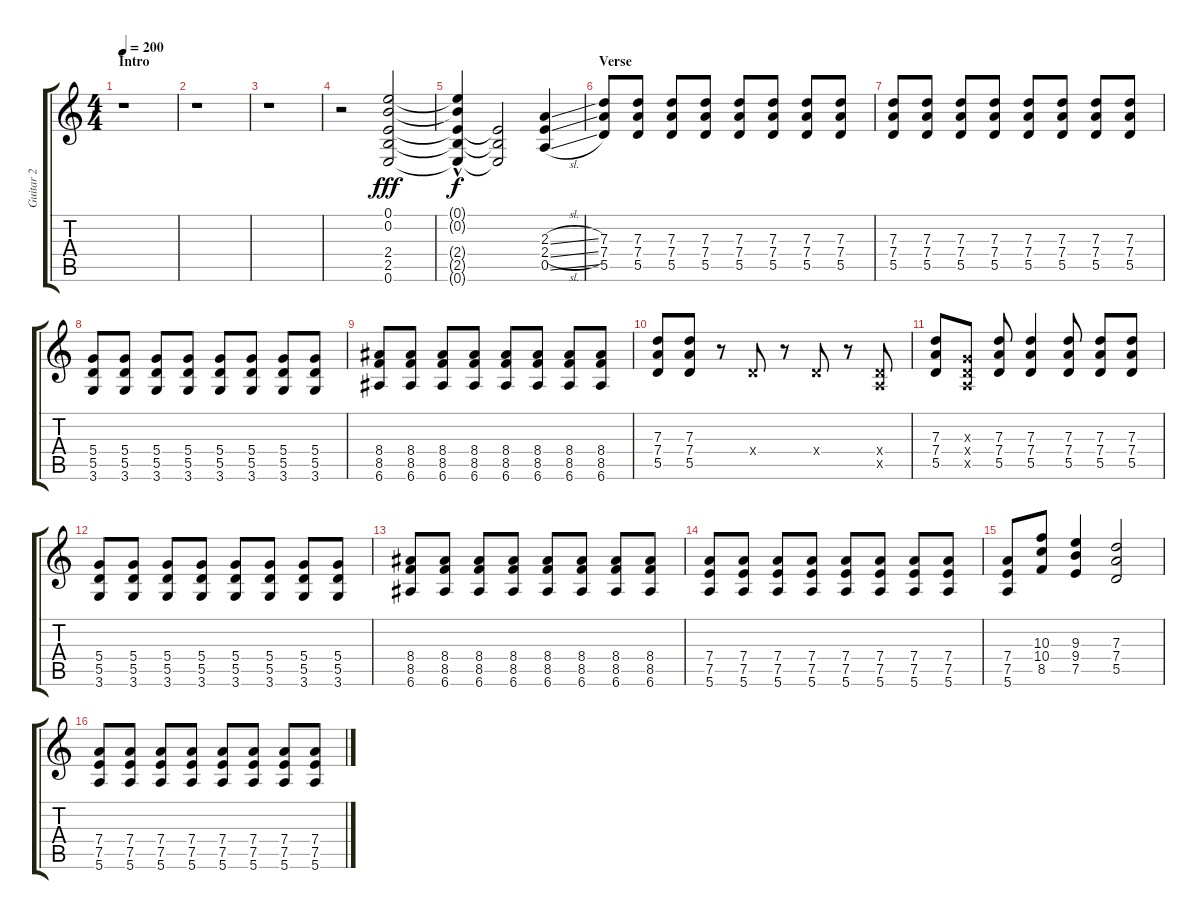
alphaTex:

\track ("Guitar 2" "Guitar 2") {instrument overdrivenguitar}
\staff {score tabs}
\tuning (E4 B3 G3 D3 A2 E2) {hide}
\ts (4 4)
\section ("" "Intro")
\tempo 200
\clef g2
\ks c
r.1{dy fff instrument overdrivenguitar} |
r.1 |
r.1 |
r.2 (0.1 0.2 2.4 2.5 0.6).2 |
(0.1{t} 0.2{t} 2.4{t} 2.5{hac t} 0.6{t}).4{dy f} (2.4{t} 2.5{t} 0.6{t}).2 (2.3{sl} 2.4{sl} 0.5{sl}).4 |
\section ("" "Verse")
(7.3 7.4 5.5).8 (7.3 7.4 5.5).8 (7.3 7.4 5.5).8 (7.3 7.4 5.5).8 (7.3 7.4 5.5).8 (7.3 7.4 5.5).8 (7.3 7.4 5.5).8 (7.3 7.4 5.5).8 |
(7.3 7.4 5.5).8 (7.3 7.4 5.5).8 (7.3 7.4 5.5).8 (7.3 7.4 5.5).8 (7.3 7.4 5.5).8 (7.3 7.4 5.5).8 (7.3 7.4 5.5).8 (7.3 7.4 5.5).8 |
(5.4 5.5 3.6).8 (5.4 5.5 3.6).8 (5.4 5.5 3.6).8 (5.4 5.5 3.6).8 (5.4 5.5 3.6).8 (5.4 5.5 3.6).8 (5.4 5.5 3.6).8 (5.4 5.5 3.6).8 |
(8.4 8.5 6.6).8 (8.4 8.5 6.6).8 (8.4 8.5 6.6).8 (8.4 8.5 6.6).8 (8.4 8.5 6.6).8 (8.4 8.5 6.6).8 (8.4 8.5 6.6).8 (8.4 8.5 6.6).8 |
(7.3 7.4 5.5).8 (7.3 7.4 5.5).8 r.8 0.4{x}.8 r.8 0.4{x}.8 r.8 (0.4{x} 0.5{x}).8 |
(7.3 7.4 5.5).8 (0.3{x} 0.4{x} 0.5{x}).8 (7.3 7.4 5.5).8 (7.3 7.4 5.5).4 (7.3 7.4 5.5).8 (7.3 7.4 5.5).8 (7.3 7.4 5.5).8 |
(5.4 5.5 3.6).8 (5.4 5.5 3.6).8 (5.4 5.5 3.6).8 (5.4 5.5 3.6).8 (5.4 5.5 3.6).8 (5.4 5.5 3.6).8 (5.4 5.5 3.6).8 (5.4 5.5 3.6).8 |
(8.4 8.5 6.6).8 (8.4 8.5 6.6).8 (8.4 8.5 6.6).8 (8.4 8.5 6.6).8 (8.4 8.5 6.6).8 (8.4 8.5 6.6).8 (8.4 8.5 6.6).8 (8.4 8.5 6.6).8 |
(7.4 7.5 5.6).8 (7.4 7.5 5.6).8 (7.4 7.5 5.6).8 (7.4 7.5 5.6).8 (7.4 7.5 5.6).8 (7.4 7.5 5.6).8 (7.4 7.5 5.6).8 (7.4 7.5 5.6).8 |
(7.4 7.5 5.6).8 (10.3 10.4 8.5).8 (9.3 9.4 7.5).4 (7.3 7.4 5.5).2 |
(7.4 7.5 5.6).8 (7.4 7.5 5.6).8 (7.4 7.5 5.6).8 (7.4 7.5 5.6).8 (7.4 7.5 5.6).8 (7.4 7.5 5.6).8 (7.4 7.5 5.6).8 (7.4 7.5 5.6).8
